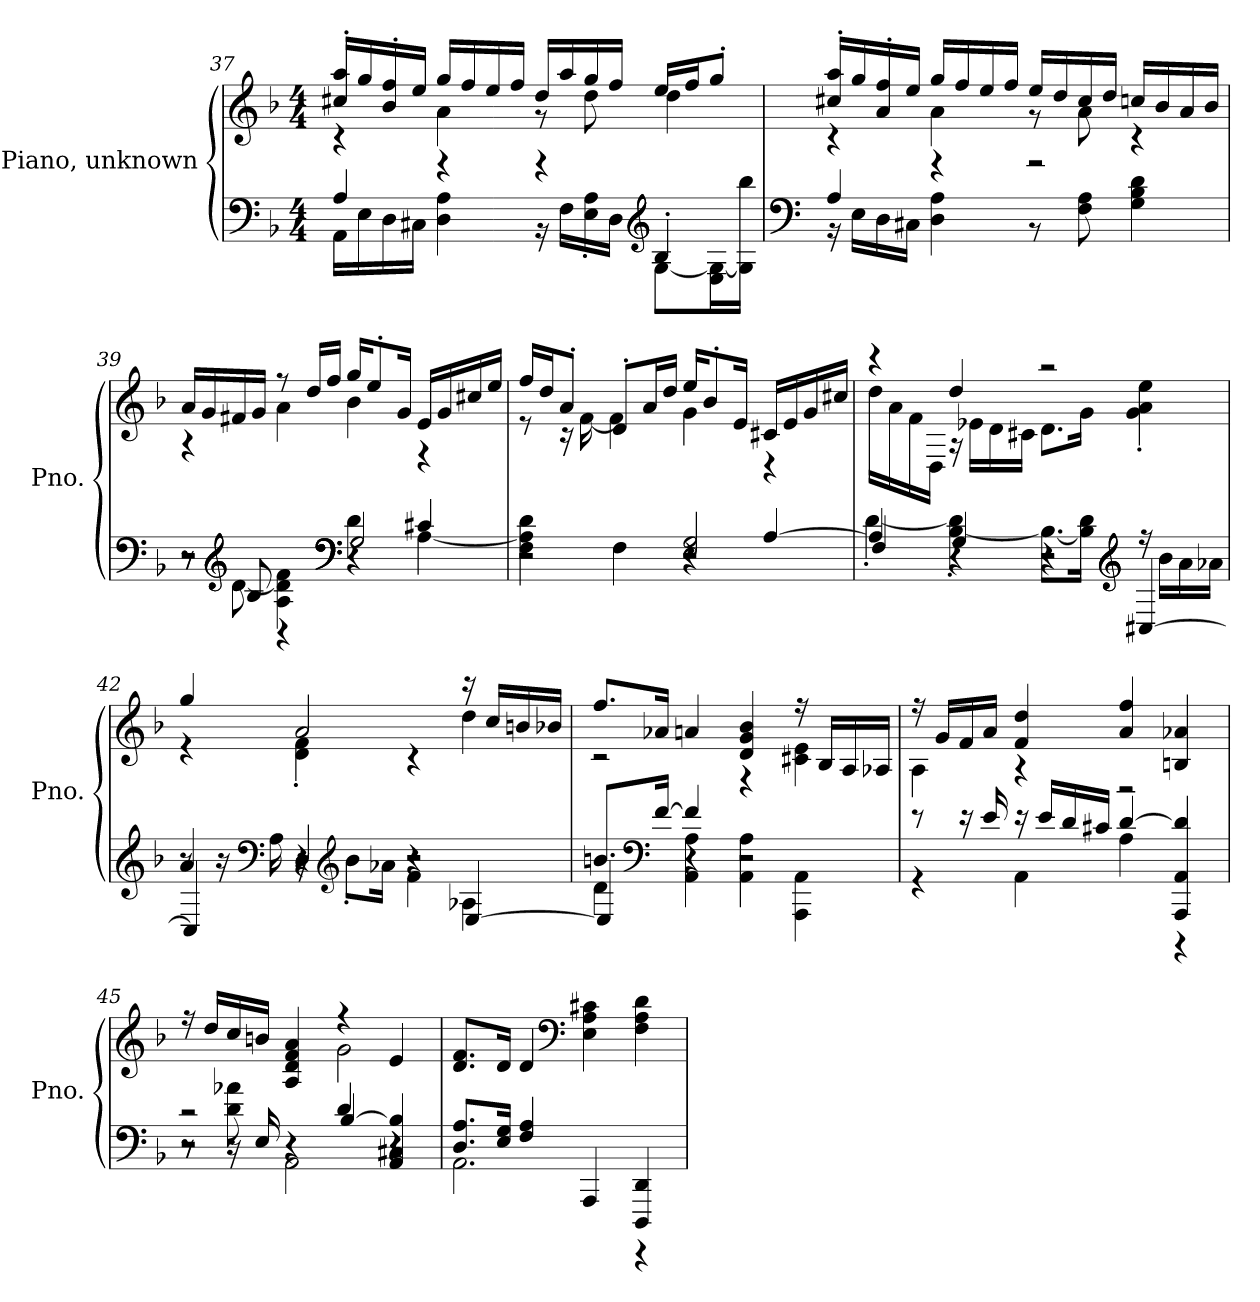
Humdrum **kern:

**kern	**kern
*part1	*part1
*staff2	*staff1
*I"Piano, unknown	*
*I'Pno.	*
*clefF4	*clefG2
*k[b-]	*k[b-]
*M4/4	*M4/4
=37	=37
*^	*^
4A/	16AA\LL	16cc#X/' 16aa/'LL	4r
.	16E\	16gg/	.
.	16D\	16b-/' 16ff/'	.
.	16C#X\JJ	16ee/JJ	.
4r	4D\ 4A\	16gg/LL	4a\
.	.	16ff/	.
.	.	16ee/	.
.	.	16ff/JJ	.
4r	16r	16dd/LL	8r
.	16F\LL	16aa/	.
.	16E\' 16A\'	16gg/	8dd\
.	16D\JJ	16ff/JJ	.
*clefG2	*	*	*
4B-'/	[8G\L	16ee/LL	4dd\
.	.	16ff/J	.
.	16E\ 16G\_L	8gg'/J	.
.	16G\] 16bb-\JJ	.	.
!!LO:LB:g=z	!!
=38	=38	=38	=38
*clefF4	*	*	*
4A/	16r	16cc#X/' 16aa/'LL	4r
.	16E\LL	16gg/	.
.	16D\	16a/' 16ff/'	.
.	16C#X\JJ	16ee/JJ	.
4r	4D\ 4A\	16gg/LL	4a\
.	.	16ff/	.
.	.	16ee/	.
.	.	16ff/JJ	.
2r	8r	16ee/LL	8r
.	.	16dd/	.
.	8F\ 8A\	16cc#/	8a\
.	.	16dd/JJ	.
.	4G\ 4B-\ 4d\	16ccn/LL	4r
.	.	16b-/	.
.	.	16a/	.
.	.	16b-/JJ	.
=39	=39	=39	=39
*	*^	*	*
2r	8r	8r	16a/LL	4r
.	.	.	16g/	.
*clefG2	*	*	*	*
.	[8d\	8B-/	16f#X/	.
.	.	.	16g/JJ	.
.	4A\ 4d\] 4f\	4r	8r	4a\
.	.	.	16dd/LL	.
.	.	.	16ff/JJ	.
*clefF4	*	*	*	*
4r	4d\	2G/	16gg/KL	4b-\
.	.	.	8ee'/	.
.	.	.	16g/Jk	.
4c#X/	[4A\	.	16e/LL	4r
.	.	.	16g/	.
.	.	.	16cc#X/	.
.	.	.	16ee/JJ	.
!!LO:LB:g=z	!!
=40	=40	=40	=40	=40
2r	4F\ 4A\] 4d\	2r	16ff/LL	8r
.	.	.	16dd/J	.
.	.	.	8a'/J	16r
.	.	.	.	[16f\
.	4F\	.	8d'/L	4f\]
.	.	.	16a/L	.
.	.	.	16dd/JJ	.
4r	2r	2E/ 2G/	16ee/KL	4g\
.	.	.	8b-'/	.
.	.	.	16e/Jk	.
[4A/	.	.	16c#X/LL	4r
.	.	.	16e/	.
.	.	.	16g/	.
.	.	.	16cc#X/JJ	.
=41	=41	=41	=41	=41
4A/]	[4d'\	4F/	4r	16dd\LL
.	.	.	.	16a\
.	.	.	.	16f\
.	.	.	.	16D\JJ
4r	[4B-\' 4d\]'	4G/	4dd/	16r
.	.	.	.	16e-X\LL
.	.	.	.	16d\
.	.	.	.	16c#X\JJ
2r	8.B-\L_	4r	2r	8.d\L
.	16B-\] 16d\Jk	.	.	16g\Jk
*clefG2	*	*	*	*
.	16r	[4C#X/	.	4g\' 4a\' 4ee\'
.	16b-\LL	.	.	.
.	16a\	.	.	.
.	16a-X\JJ	.	.	.
!!LO:LB:g=z	!!
=42	=42	=42	=42	=42
4a/	8r	4C#/]	4gg/	4r
.	16r	.	.	.
*clefF4	*	*	*	*
.	16A\	.	.	.
4r	16r	4D/	2a/	4d\' 4f\'
*clefG2	*	*	*	*
.	8b-'\L	.	.	.
.	16a-X\Jk	.	.	.
2r	4f\	4r	.	4r
.	4A-X\	[4E/	16r	4dd\
.	.	.	16cc/LL	.
.	.	.	16bn/	.
.	.	.	16b-X/JJ	.
=43	=43	=43	=43	=43
8.bn/L	4d\	4E/]	8.ff/L	2r
*clefF4	*	*	*	*
[16f/Jk	.	.	16a-X/Jk	.
4f/]	4AA\ 4A\	4r	4an/	.
2r	4AA\ 4A\	2r	4d/ 4g/ 4b-/	4r
.	4AAA\ 4AA\	.	16r	4c#X\ 4e\
.	.	.	16B-/LL	.
.	.	.	16A/	.
.	.	.	16A-X/JJ	.
*	*v	*v	*	*
=44	=44	=44	=44
8r	4r	16r	4A\
.	.	16g/LL	.
16r	.	16f/	.
16e/	.	16a/JJ	.
16r	4AA\	4f/ 4dd/	4r
16e/LL	.	.	.
16d/	.	.	.
16c#X/JJ	.	.	.
[4d/	4A\	4a/ 4ff/	2r
4AAA/ 4AA/ 4d/]	4r	4Bn/ 4a-X/	.
!!LO:LB:g=z	!!
=45	=45	=45	=45
*	*^	*	*
2r	8r	8r	16r	2r
.	.	.	16dd/LL	.
.	8d\ 8a-X\	16r	16cc/	.
.	.	16E/	16bn/JJ	.
.	2AA\	4r	4A/ 4d/ 4f/ 4a/	.
4d/	.	[4B-/	4r	2g\
4r	4r	4AA/ 4C#X/ 4B-/]	4e/	.
*	*v	*v	*	*
*	*	*v	*v
=46	=46	=46
8.D/ 8.A/L	2.AA\	8.d/ 8.f/L
16E/ 16G/Jk	.	16d/Jk
4F/ 4A/	.	4d/
*	*	*clefF4
4AAA/	.	4E\ 4A\ 4c#X\
4DDD/ 4DD/	4r	4F\ 4A\ 4d\
*v	*v	*
=	=
*-	*-
